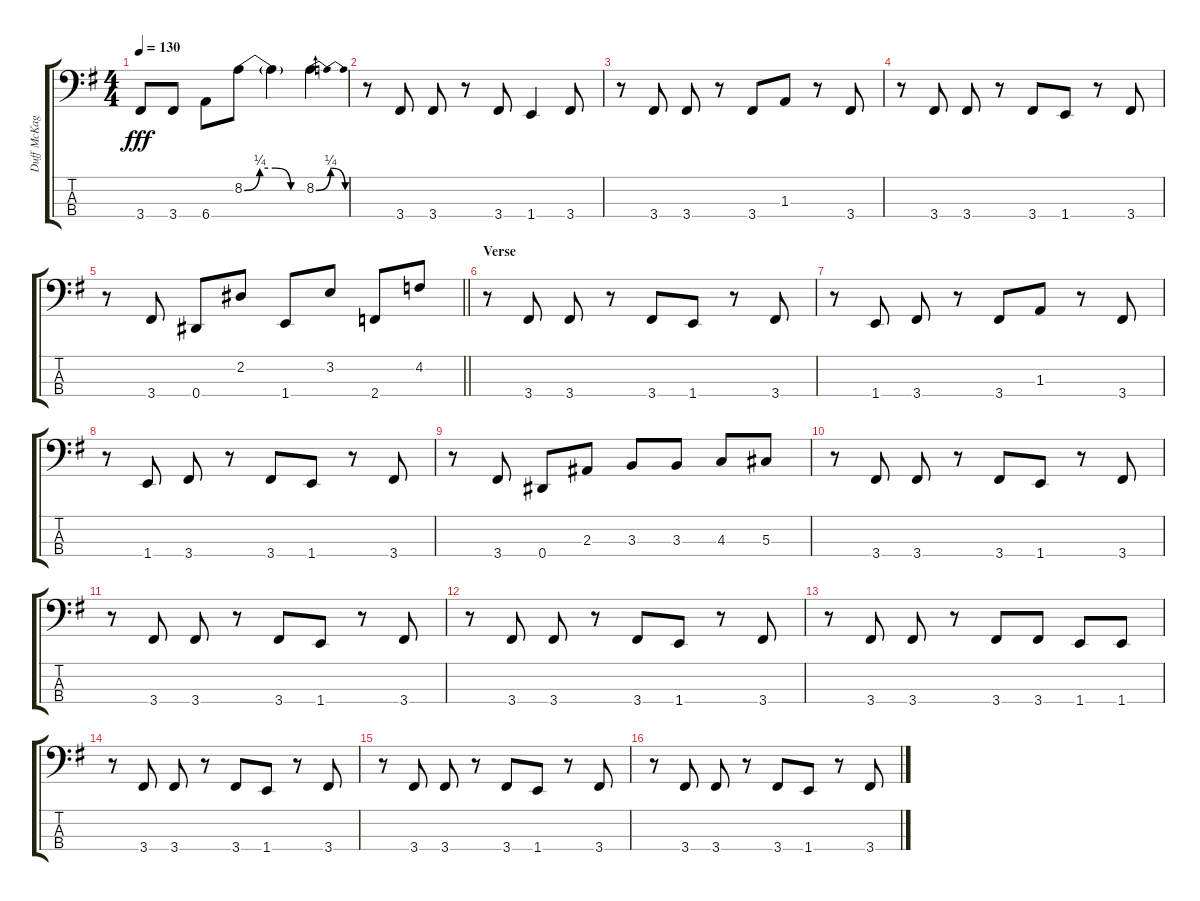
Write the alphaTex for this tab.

\track ("Duff McKagan - Bass" "Duff McKag") {instrument electricbasspick}
\staff {score tabs}
\tuning (Gb2 Db2 Ab1 Eb1) {hide}
\ts (4 4)
\tempo 130
\clef f4
\ks g
3.4{t}.8{dy fff} 3.4.8 6.4.8 8.2{be (custom 0 0 15 1 30 1 45 0 60 0)}.8 8.2{t}.4 8.2{be (bendrelease 0 0 30 1 30 1 60 0)}.4 |
r.8 3.4.8 3.4.8 r.8 3.4.8 1.4.4 3.4.8 |
r.8 3.4.8 3.4.8 r.8 3.4.8 1.3.8 r.8 3.4.8 |
r.8 3.4.8 3.4.8 r.8 3.4.8 1.4.8 r.8 3.4.8 |
\barLineRight lightlight
r.8 3.4.8 0.4.8 2.2.8 1.4.8 3.2.8 2.4.8 4.2.8 |
\section ("" "Verse")
r.8 3.4.8 3.4.8 r.8 3.4.8 1.4.8 r.8 3.4.8 |
r.8 1.4.8 3.4.8 r.8 3.4.8 1.3.8 r.8 3.4.8 |
r.8 1.4.8 3.4.8 r.8 3.4.8 1.4.8 r.8 3.4.8 |
r.8 3.4.8 0.4.8 2.3.8 3.3.8 3.3.8 4.3.8 5.3.8 |
r.8 3.4.8 3.4.8 r.8 3.4.8 1.4.8 r.8 3.4.8 |
r.8 3.4.8 3.4.8 r.8 3.4.8 1.4.8 r.8 3.4.8 |
r.8 3.4.8 3.4.8 r.8 3.4.8 1.4.8 r.8 3.4.8 |
r.8 3.4.8 3.4.8 r.8 3.4.8 3.4.8 1.4.8 1.4.8 |
r.8 3.4.8 3.4.8 r.8 3.4.8 1.4.8 r.8 3.4.8 |
r.8 3.4.8 3.4.8 r.8 3.4.8 1.4.8 r.8 3.4.8 |
r.8 3.4.8 3.4.8 r.8 3.4.8 1.4.8 r.8 3.4.8
